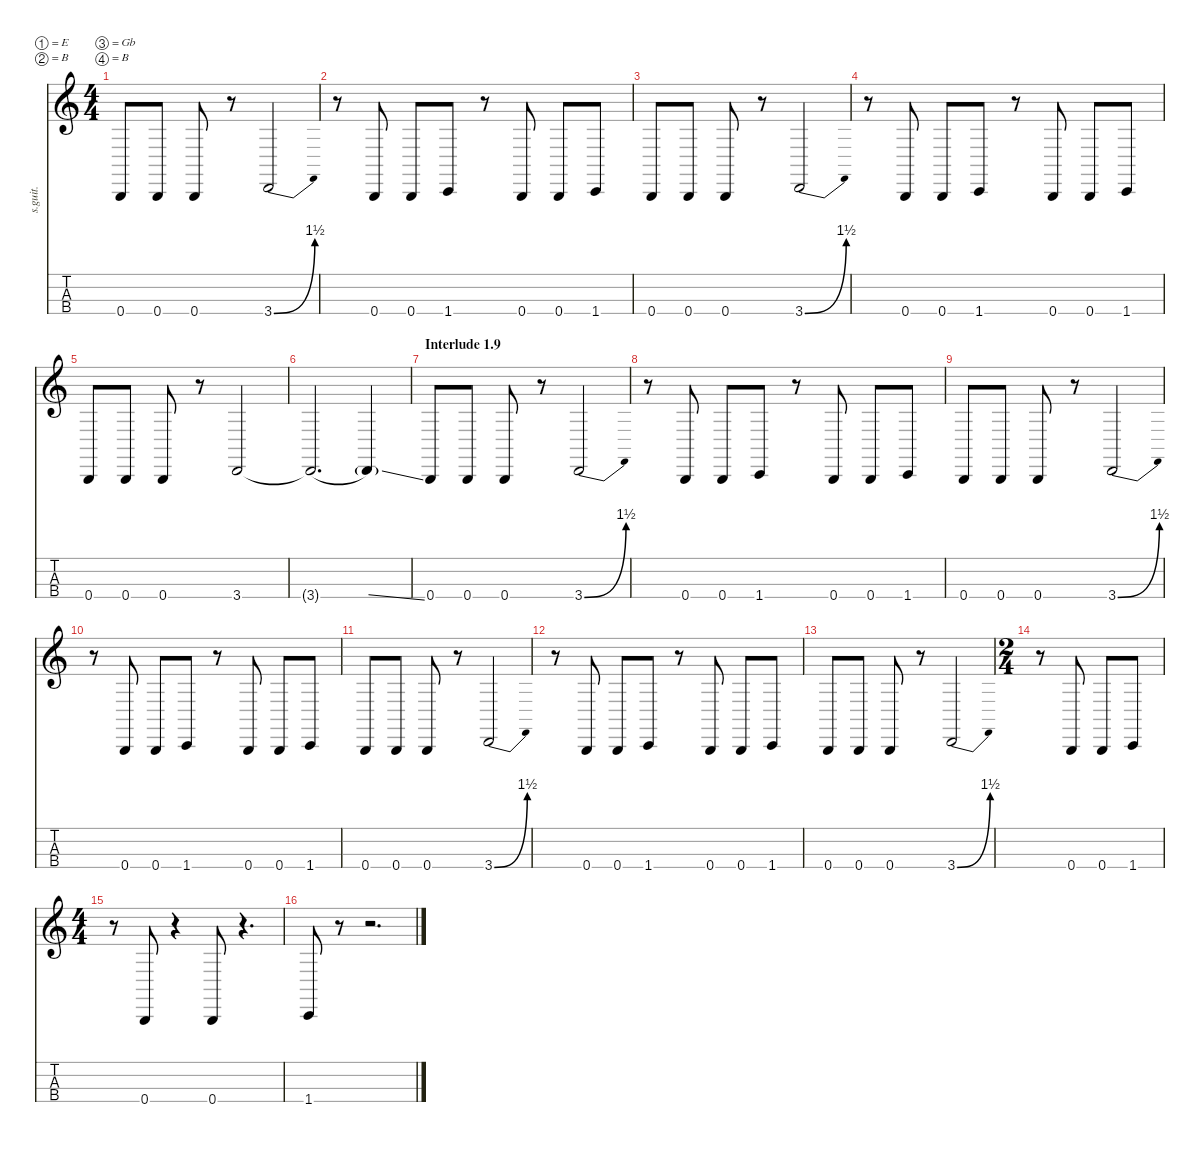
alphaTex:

\defaultSystemsLayout 4
\hideDynamics
\bracketExtendMode nobrackets
\track ("Paul Gray" "s.guit.") {instrument electricbasspick}
\staff {score tabs}
\tuning (E2 B1 Gb1 B0)
\ts (4 4)
\tempo (200 hide)
\clef g2
\ks c
0.4.8{lyrics (0 "") lyrics (1 "") lyrics (2 "") lyrics (3 "") lyrics (4 "") dy f} 0.4.8{lyrics (0 "") lyrics (1 "") lyrics (2 "") lyrics (3 "") lyrics (4 "")} 0.4.8{lyrics (0 "") lyrics (1 "") lyrics (2 "") lyrics (3 "") lyrics (4 "")} r.8 3.4{be (bend 0 0 15 6)}.2{lyrics (0 "") lyrics (1 "") lyrics (2 "") lyrics (3 "") lyrics (4 "")} |
r.8 0.4.8{lyrics (0 "") lyrics (1 "") lyrics (2 "") lyrics (3 "") lyrics (4 "")} 0.4.8{lyrics (0 "") lyrics (1 "") lyrics (2 "") lyrics (3 "") lyrics (4 "")} 1.4.8{lyrics (0 "") lyrics (1 "") lyrics (2 "") lyrics (3 "") lyrics (4 "")} r.8 0.4.8{lyrics (0 "") lyrics (1 "") lyrics (2 "") lyrics (3 "") lyrics (4 "")} 0.4.8{lyrics (0 "") lyrics (1 "") lyrics (2 "") lyrics (3 "") lyrics (4 "")} 1.4.8{lyrics (0 "") lyrics (1 "") lyrics (2 "") lyrics (3 "") lyrics (4 "")} |
0.4.8{lyrics (0 "") lyrics (1 "") lyrics (2 "") lyrics (3 "") lyrics (4 "")} 0.4.8{lyrics (0 "") lyrics (1 "") lyrics (2 "") lyrics (3 "") lyrics (4 "")} 0.4.8{lyrics (0 "") lyrics (1 "") lyrics (2 "") lyrics (3 "") lyrics (4 "")} r.8 3.4{be (bend 0 0 15 6)}.2{lyrics (0 "") lyrics (1 "") lyrics (2 "") lyrics (3 "") lyrics (4 "")} |
r.8 0.4.8{lyrics (0 "") lyrics (1 "") lyrics (2 "") lyrics (3 "") lyrics (4 "")} 0.4.8{lyrics (0 "") lyrics (1 "") lyrics (2 "") lyrics (3 "") lyrics (4 "")} 1.4.8{lyrics (0 "") lyrics (1 "") lyrics (2 "") lyrics (3 "") lyrics (4 "")} r.8 0.4.8{lyrics (0 "") lyrics (1 "") lyrics (2 "") lyrics (3 "") lyrics (4 "")} 0.4.8{lyrics (0 "") lyrics (1 "") lyrics (2 "") lyrics (3 "") lyrics (4 "")} 1.4.8{lyrics (0 "") lyrics (1 "") lyrics (2 "") lyrics (3 "") lyrics (4 "")} |
0.4.8{lyrics (0 "") lyrics (1 "") lyrics (2 "") lyrics (3 "") lyrics (4 "")} 0.4.8{lyrics (0 "") lyrics (1 "") lyrics (2 "") lyrics (3 "") lyrics (4 "")} 0.4.8{lyrics (0 "") lyrics (1 "") lyrics (2 "") lyrics (3 "") lyrics (4 "")} r.8 3.4.2{lyrics (0 "") lyrics (1 "") lyrics (2 "") lyrics (3 "") lyrics (4 "")} |
3.4{be (hold 0 0 60 0) t}.2{d lyrics (0 "") lyrics (1 "") lyrics (2 "") lyrics (3 "") lyrics (4 "")} 3.4{ss t}.4{lyrics (0 "") lyrics (1 "") lyrics (2 "") lyrics (3 "") lyrics (4 "")} |
\section ("" "Interlude 1.9")
0.4.8{lyrics (0 "") lyrics (1 "") lyrics (2 "") lyrics (3 "") lyrics (4 "")} 0.4.8{lyrics (0 "") lyrics (1 "") lyrics (2 "") lyrics (3 "") lyrics (4 "")} 0.4.8{lyrics (0 "") lyrics (1 "") lyrics (2 "") lyrics (3 "") lyrics (4 "")} r.8 3.4{be (bend 0 0 15 6)}.2{lyrics (0 "") lyrics (1 "") lyrics (2 "") lyrics (3 "") lyrics (4 "")} |
r.8 0.4.8{lyrics (0 "") lyrics (1 "") lyrics (2 "") lyrics (3 "") lyrics (4 "")} 0.4.8{lyrics (0 "") lyrics (1 "") lyrics (2 "") lyrics (3 "") lyrics (4 "")} 1.4.8{lyrics (0 "") lyrics (1 "") lyrics (2 "") lyrics (3 "") lyrics (4 "")} r.8 0.4.8{lyrics (0 "") lyrics (1 "") lyrics (2 "") lyrics (3 "") lyrics (4 "")} 0.4.8{lyrics (0 "") lyrics (1 "") lyrics (2 "") lyrics (3 "") lyrics (4 "")} 1.4.8{lyrics (0 "") lyrics (1 "") lyrics (2 "") lyrics (3 "") lyrics (4 "")} |
0.4.8{lyrics (0 "") lyrics (1 "") lyrics (2 "") lyrics (3 "") lyrics (4 "")} 0.4.8{lyrics (0 "") lyrics (1 "") lyrics (2 "") lyrics (3 "") lyrics (4 "")} 0.4.8{lyrics (0 "") lyrics (1 "") lyrics (2 "") lyrics (3 "") lyrics (4 "")} r.8 3.4{be (bend 0 0 15 6)}.2{lyrics (0 "") lyrics (1 "") lyrics (2 "") lyrics (3 "") lyrics (4 "")} |
r.8 0.4.8{lyrics (0 "") lyrics (1 "") lyrics (2 "") lyrics (3 "") lyrics (4 "")} 0.4.8{lyrics (0 "") lyrics (1 "") lyrics (2 "") lyrics (3 "") lyrics (4 "")} 1.4.8{lyrics (0 "") lyrics (1 "") lyrics (2 "") lyrics (3 "") lyrics (4 "")} r.8 0.4.8{lyrics (0 "") lyrics (1 "") lyrics (2 "") lyrics (3 "") lyrics (4 "")} 0.4.8{lyrics (0 "") lyrics (1 "") lyrics (2 "") lyrics (3 "") lyrics (4 "")} 1.4.8{lyrics (0 "") lyrics (1 "") lyrics (2 "") lyrics (3 "") lyrics (4 "")} |
0.4.8{lyrics (0 "") lyrics (1 "") lyrics (2 "") lyrics (3 "") lyrics (4 "")} 0.4.8{lyrics (0 "") lyrics (1 "") lyrics (2 "") lyrics (3 "") lyrics (4 "")} 0.4.8{lyrics (0 "") lyrics (1 "") lyrics (2 "") lyrics (3 "") lyrics (4 "")} r.8 3.4{be (bend 0 0 15 6)}.2{lyrics (0 "") lyrics (1 "") lyrics (2 "") lyrics (3 "") lyrics (4 "")} |
r.8 0.4.8{lyrics (0 "") lyrics (1 "") lyrics (2 "") lyrics (3 "") lyrics (4 "")} 0.4.8{lyrics (0 "") lyrics (1 "") lyrics (2 "") lyrics (3 "") lyrics (4 "")} 1.4.8{lyrics (0 "") lyrics (1 "") lyrics (2 "") lyrics (3 "") lyrics (4 "")} r.8 0.4.8{lyrics (0 "") lyrics (1 "") lyrics (2 "") lyrics (3 "") lyrics (4 "")} 0.4.8{lyrics (0 "") lyrics (1 "") lyrics (2 "") lyrics (3 "") lyrics (4 "")} 1.4.8{lyrics (0 "") lyrics (1 "") lyrics (2 "") lyrics (3 "") lyrics (4 "")} |
0.4.8{lyrics (0 "") lyrics (1 "") lyrics (2 "") lyrics (3 "") lyrics (4 "")} 0.4.8{lyrics (0 "") lyrics (1 "") lyrics (2 "") lyrics (3 "") lyrics (4 "")} 0.4.8{lyrics (0 "") lyrics (1 "") lyrics (2 "") lyrics (3 "") lyrics (4 "")} r.8 3.4{be (bend 0 0 15 6)}.2{lyrics (0 "") lyrics (1 "") lyrics (2 "") lyrics (3 "") lyrics (4 "")} |
\ts (2 4)
\beaming (8 2 2 2 2)
\tempo (190 hide)
r.8 0.4.8{lyrics (0 "") lyrics (1 "") lyrics (2 "") lyrics (3 "") lyrics (4 "")} 0.4.8{lyrics (0 "") lyrics (1 "") lyrics (2 "") lyrics (3 "") lyrics (4 "")} 1.4.8{lyrics (0 "") lyrics (1 "") lyrics (2 "") lyrics (3 "") lyrics (4 "")} |
\ts (4 4)
\beaming (8 2 2 2 2)
\tempo (150 hide)
r.8 0.4.8{lyrics (0 "") lyrics (1 "") lyrics (2 "") lyrics (3 "") lyrics (4 "")} r.4 0.4.8{lyrics (0 "") lyrics (1 "") lyrics (2 "") lyrics (3 "") lyrics (4 "")} r.4{d} |
1.4.8{lyrics (0 "") lyrics (1 "") lyrics (2 "") lyrics (3 "") lyrics (4 "")} r.8 r.2{d}
